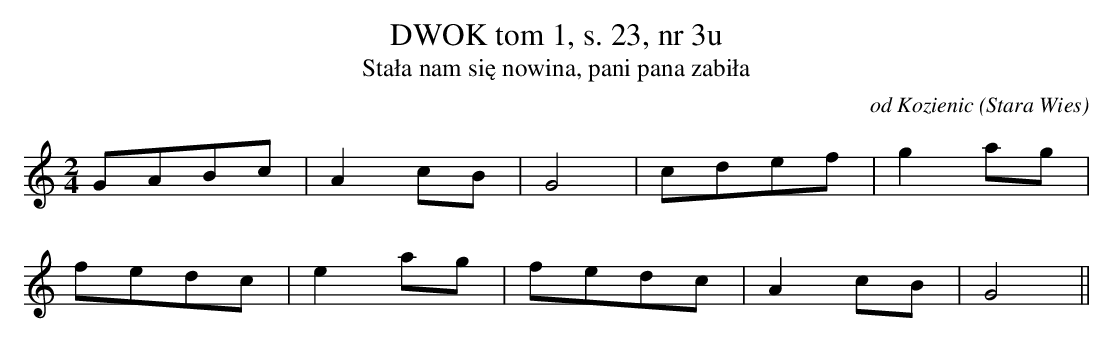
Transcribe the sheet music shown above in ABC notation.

X:1
T:DWOK tom 1, s. 23, nr 3u
T:Stała nam się nowina, pani pana zabiła
O:od Kozienic (Stara Wies)
M:2/4
L:1/8
K:C
GABc | A2cB | G4 |cdef | g2ag |
 fedc | e2ag |fedc | A2cB | G4||
